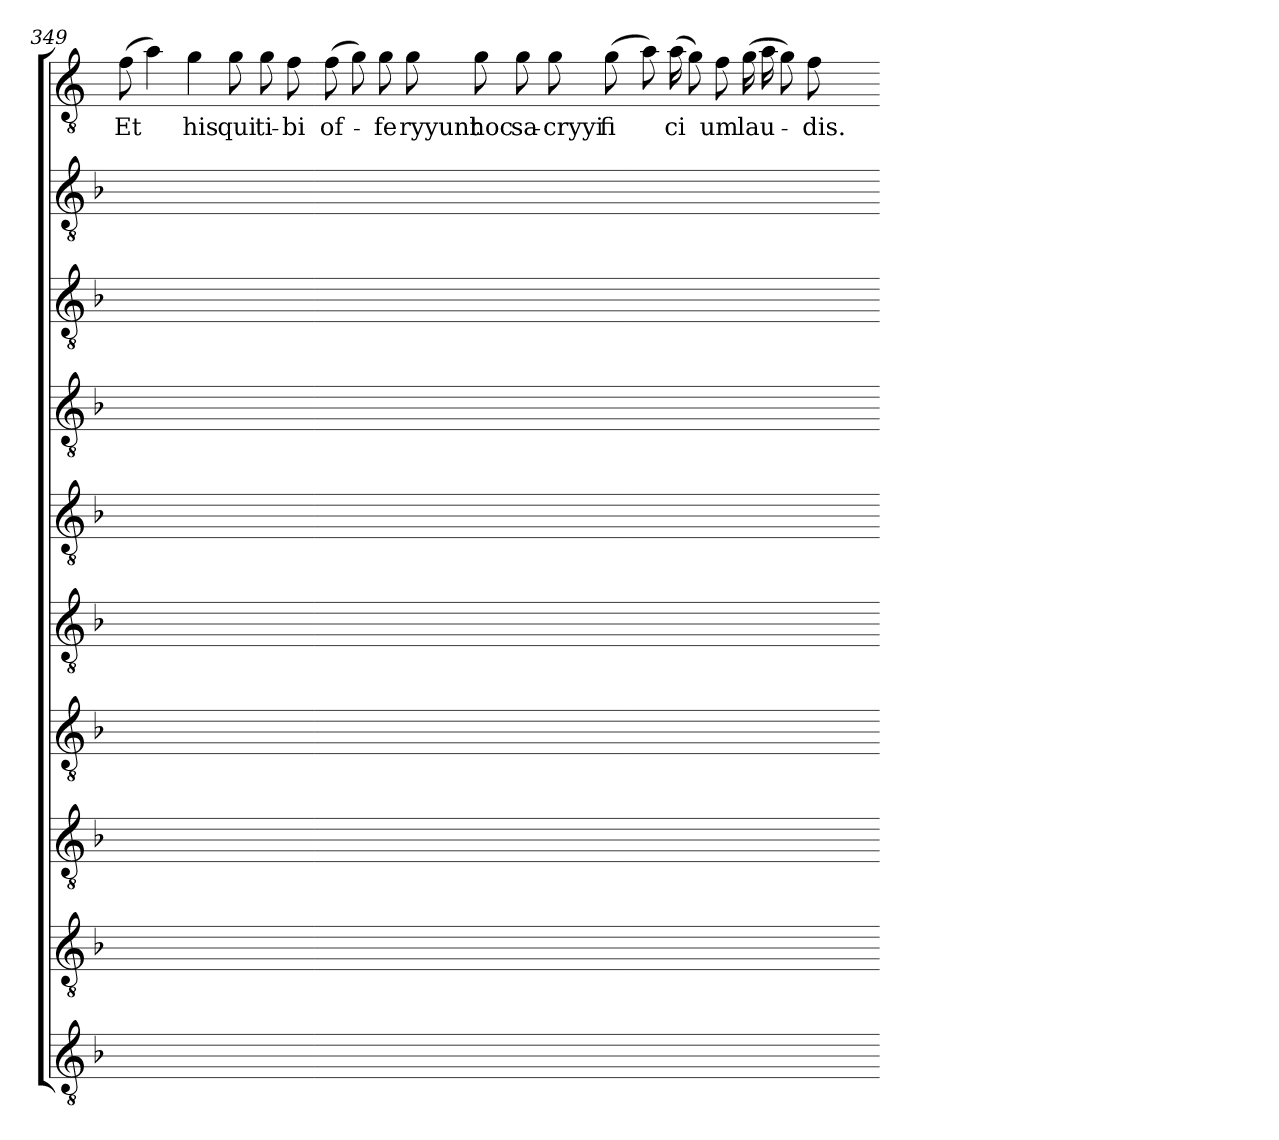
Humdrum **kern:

**kern	**kern	**kern	**kern	**kern	**kern	**kern	**kern	**kern	**kern	**text
*part10	*part9	*part8	*part7	*part6	*part5	*part4	*part3	*part2	*part1	*part1
*staff10	*staff9	*staff8	*staff7	*staff6	*staff5	*staff4	*staff3	*staff2	*staff1	*staff1
*clefGv2	*clefGv2	*clefGv2	*clefGv2	*clefGv2	*clefGv2	*clefGv2	*clefGv2	*clefGv2	*clefGv2	*
*k[b-]	*k[b-]	*k[b-]	*k[b-]	*k[b-]	*k[b-]	*k[b-]	*k[b-]	*k[b-]	*k[]	*
=349	=349	=349	=349	=349	=349	=349	=349	=349	=349	=349
1ryy	1ryy	1ryy	1ryy	1ryy	1ryy	1ryy	1ryy	1ryy	(8f	Et
.	.	.	.	.	.	.	.	.	4a)	.
.	.	.	.	.	.	.	.	.	4g	his
.	.	.	.	.	.	.	.	.	8g	qui
.	.	.	.	.	.	.	.	.	8g	ti-
.	.	.	.	.	.	.	.	.	8f	-bi
=350-	=350-	=350-	=350-	=350-	=350-	=350-	=350-	=350-	=350-	=350-
1ryy	1ryy	1ryy	1ryy	1ryy	1ryy	1ryy	1ryy	1ryy	(8f	of-
.	.	.	.	.	.	.	.	.	8g)	.
.	.	.	.	.	.	.	.	.	8g	fe
.	.	.	.	.	.	.	.	.	8g	-ryyunt
.	.	.	.	.	.	.	.	.	8g	hoc
.	.	.	.	.	.	.	.	.	8g	sa-
.	.	.	.	.	.	.	.	.	8g	cryyi
.	.	.	.	.	.	.	.	.	(8g	fi
=351-	=351-	=351-	=351-	=351-	=351-	=351-	=351-	=351-	=351-	=351-
1ryy	1ryy	1ryy	1ryy	1ryy	1ryy	1ryy	1ryy	1ryy	8a)	.
.	.	.	.	.	.	.	.	.	(16a	ci
.	.	.	.	.	.	.	.	.	8g)	.
.	.	.	.	.	.	.	.	.	8f	-um
.	.	.	.	.	.	.	.	.	(16g	lau-
.	.	.	.	.	.	.	.	.	16a	.
.	.	.	.	.	.	.	.	.	8g)	.
.	.	.	.	.	.	.	.	.	8f	-dis.
.	.	.	.	.	.	.	.	.	8ryy	.
.	.	.	.	.	.	.	.	.	16ryy	.
=-	=-	=-	=-	=-	=-	=-	=-	=-	=-	=-
*-	*-	*-	*-	*-	*-	*-	*-	*-	*-	*-
